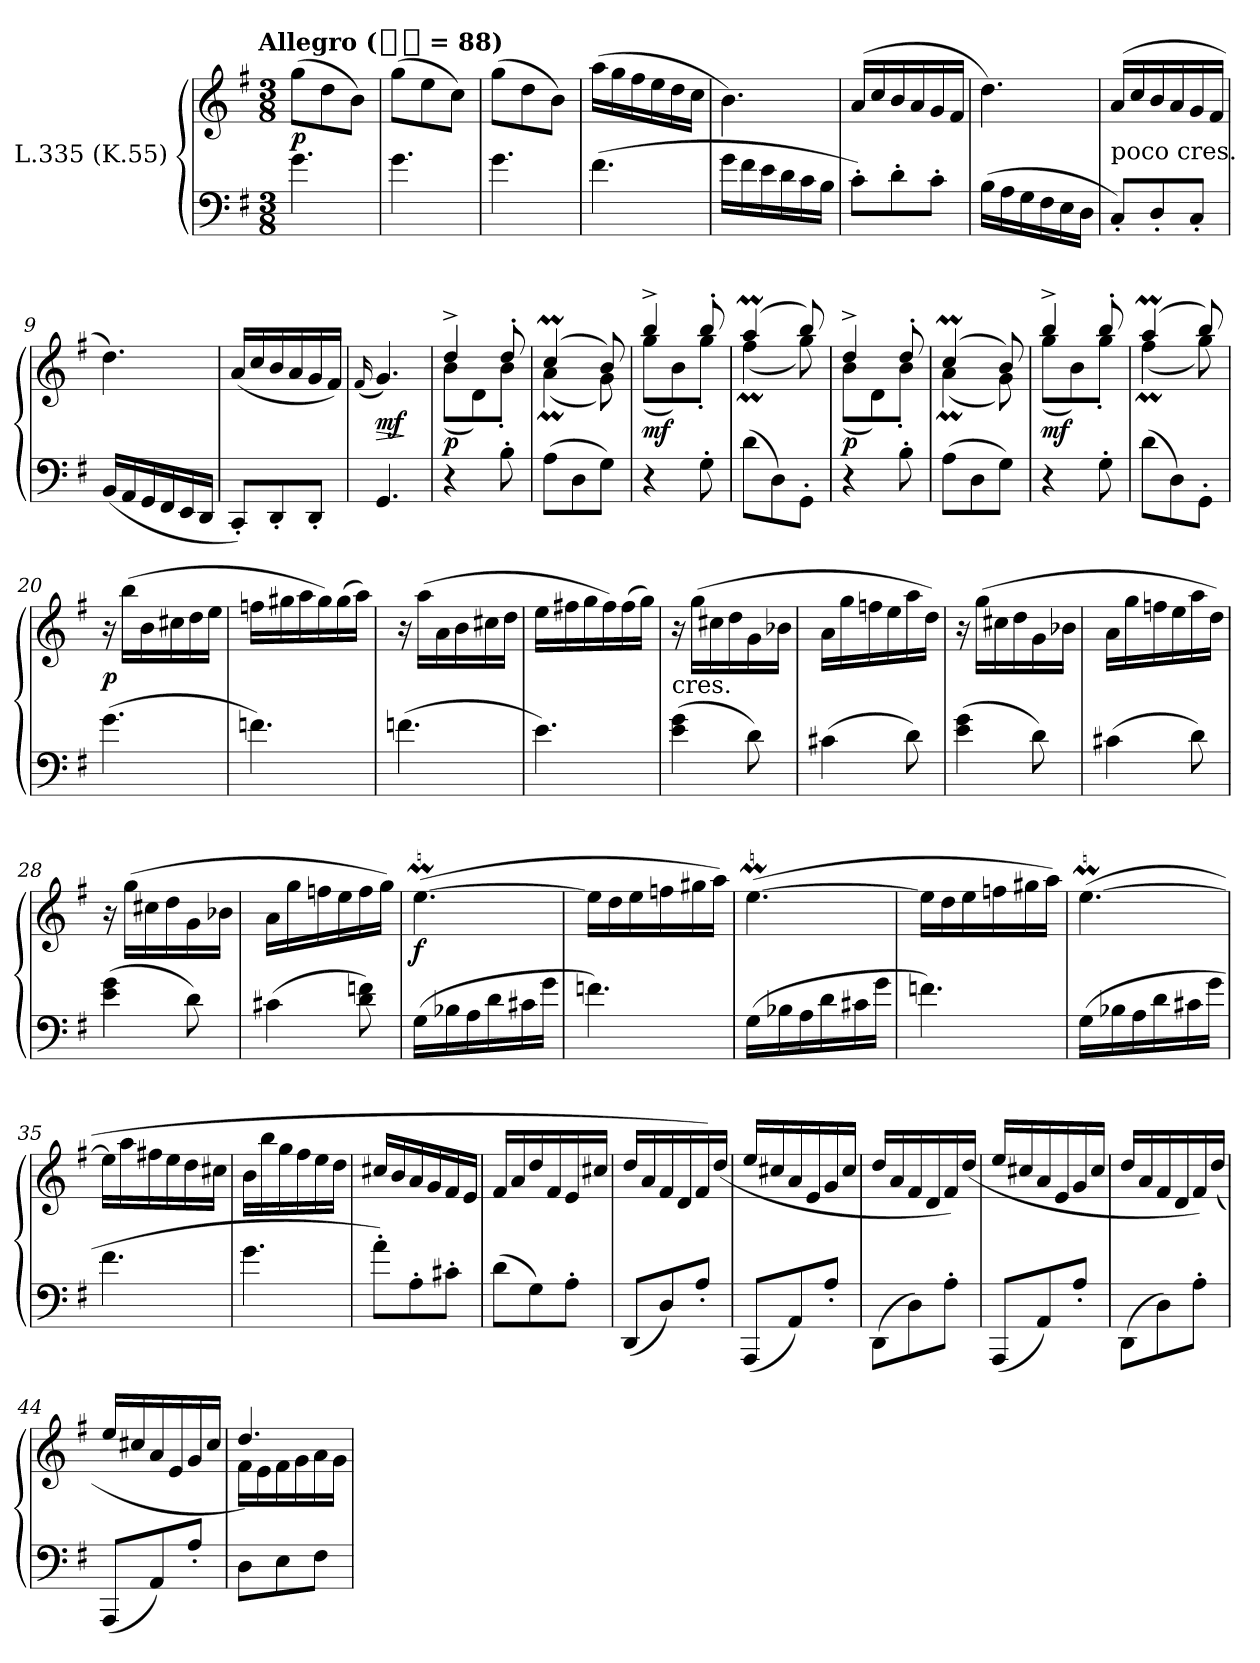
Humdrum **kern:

**kern	**kern	**dynam
*part1	*part1	*part1
*staff2	*staff1	*staff1/2
*I"L.335 (K.55)	*	*
*clefF4	*clefG2	*
*k[f#]	*k[f#]	*
*G:	*G:	*
!!LO:TX:omd:t=Allegro ([quarter-dot] = 88)
*M3/8	*M3/8	*
*MM132	*MM132	*
=1	=1	=1
4.g	(8ggL	p
.	8dd	.
.	8bJ)	.
=2	=2	=2
4.g	(8ggL	.
.	8ee	.
.	8ccJ)	.
=3	=3	=3
4.g	(8ggL	.
.	8dd	.
.	8bJ)	.
=4	=4	=4
(4.f#	(16aaLL	.
.	16gg	.
.	16ff#	.
.	16ee	.
.	16dd	.
.	16ccJJ	.
=5	=5	=5
16gLL	4.b)	.
16f#	.	.
16e	.	.
16d	.	.
16c	.	.
16BJJ	.	.
!!LO:LB:g=z
=6	=6	=6
8c'L)	(16aLL	.
.	16cc	.
8d'	16b	.
.	16a	.
8c'J	16g	.
.	16f#JJ	.
=7	=7	=7
(16BLL	4.dd)	.
16A	.	.
16G	.	.
16F#	.	.
16E	.	.
16DJJ	.	.
=8	=8	=8
!	!LO:TX:c:t=poco cres.	!
8C'L)	(16aLL	.
.	16cc	.
8D'	16b	.
.	16a	.
8C'J	16g	.
.	16f#JJ	.
=9	=9	=9
(>16BBLL	4.dd)	.
16AA	.	.
16GG	.	.
16FF#	.	.
16EE	.	.
16DDJJ	.	.
=10	=10	=10
8CC'L)	(16aLL	.
.	16cc	.
8DD'	16b	.
.	16a	.
8DD'J	16g	.
.	16f#JJ)	.
=11	=11	=11
.	(16qqf#	.
4.GG	4.g)	> mf
.	.	]
!!LO:LB:g=z
=12	=12	=12
*	*^	*
4r	4dd^	(8bL	p
.	.	8d)	.
8B'	8dd'	8b'J	.
=13	=13	=13	=13
(8AL	(4ccM	(4aM	.
8D	.	.	.
8GJ)	8b)	8g)	.
=14	=14	=14	=14
4r	4bb^	(8ggL	mf
.	.	8b)	.
8G'	8bb'	8gg'J	.
=15	=15	=15	=15
(8dL	(4aaM	(4ff#m	.
8D)	.	.	.
8GG'J	8bb)	8gg)	.
=16	=16	=16	=16
4r	4dd^	(8bL	p
.	.	8d)	.
8B'	8dd'	8b'J	.
=17	=17	=17	=17
(8AL	(4ccM	(4aM	.
8D	.	.	.
8GJ)	8b)	8g)	.
=18	=18	=18	=18
4r	4bb^	(8ggL	mf
.	.	8b)	.
8G'	8bb'	8gg'J	.
=19	=19	=19	=19
(8dL	(4aaM	(4ff#m	.
8D)	.	.	.
8GG'J	8bb)	8gg)	.
*	*v	*v	*
!!LO:LB:g=z
=20	=20	=20
(4.g	16r	p
.	(16bbLL	.
.	16b	.
.	16cc#X	.
.	16dd	.
.	16eeJJ	.
=21	=21	=21
4.fn)	16ffnLL	.
.	16gg#X	.
.	16aa	.
.	16gg#)	.
.	(16gg#	.
.	16aaJJ)	.
=22	=22	=22
(4.fn	16r	.
.	(16aaLL	.
.	16a	.
.	16b	.
.	16cc#X	.
.	16ddJJ	.
=23	=23	=23
4.e)	16eeLL	.
.	16ff#X	.
.	16gg	.
.	16ff#)	.
.	(16ff#	.
.	16ggJJ)	.
=24	=24	=24
!	!LO:TX:c:t=cres.	!
(4e 4g	16r	.
.	(16ggLL	.
.	16cc#X	.
.	16dd	.
8d)	16g	.
.	16b-XJJ	.
!!LO:LB:g=z
=25	=25	=25
(4c#X	16aLL	.
.	16gg	.
.	16ffn	.
.	16ee	.
8d)	16aa	.
.	16ddJJ)	.
=26	=26	=26
(4e 4g	16r	.
.	(16ggLL	.
.	16cc#X	.
.	16dd	.
8d)	16g	.
.	16b-XJJ	.
=27	=27	=27
(4c#X	16aLL	.
.	16gg	.
.	16ffn	.
.	16ee	.
8d)	16aa	.
.	16ddJJ)	.
=28	=28	=28
(4e 4g	16r	.
.	(16ggLL	.
.	16cc#X	.
.	16dd	.
8d)	16g	.
.	16b-XJJ	.
=29	=29	=29
(4c#X	16aLL	.
.	16gg	.
.	16ffn	.
.	16ee	.
8d 8fn)	16ff	.
.	16ggJJ)	.
!!LO:LB:g=z
=30	=30	=30
(16GLL	([4.eem	f
16B-X	.	.
16A	.	.
16d	.	.
16c#X	.	.
16gJJ	.	.
=31	=31	=31
4.fn)	16eeLL]	.
.	16dd	.
.	16ee	.
.	16ffn	.
.	16gg#X	.
.	16aaJJ)	.
=32	=32	=32
(16GLL	([4.eem	.
16B-X	.	.
16A	.	.
16d	.	.
16c#X	.	.
16gJJ	.	.
=33	=33	=33
4.fn)	16eeLL]	.
.	16dd	.
.	16ee	.
.	16ffn	.
.	16gg#X	.
.	16aaJJ)	.
=34	=34	=34
(16GLL	([4.eem	.
16B-X	.	.
16A	.	.
16d	.	.
16c#X	.	.
16gJJ	.	.
!!LO:LB:g=z
=35	=35	=35
4.f#	16eeLL]	.
.	16aa	.
.	16ff#X	.
.	16ee	.
.	16dd	.
.	16cc#XJJ	.
=36	=36	=36
4.g	16bLL	.
.	16bb	.
.	16gg	.
.	16ff#	.
.	16ee	.
.	16ddJJ	.
=37	=37	=37
8a'L)	16cc#XLL	.
.	16b	.
8A'	16a	.
.	16g	.
8c#X'J	16f#	.
.	16eJJ	.
=38	=38	=38
(8dL	16f#LL	.
.	16a	.
8G)	16dd	.
.	16f#	.
8A'J	16e	.
.	16cc#XJJ	.
=39	=39	=39
(8DDL	16ddLL	.
.	16a	.
8D)	16f#	.
.	16d	.
8A'J	16f#)	.
.	(>16ddJJ	.
!!LO:LB:g=z
=40	=40	=40
(8AAAL	16eeLL	.
.	16cc#X	.
8AA)	16a	.
.	16e	.
8A'J	16g	.
.	16cc#JJ	.
=41	=41	=41
(8DD\L	16ddLL	.
.	16a	.
8D\)	16f#	.
.	16d	.
8A'\J	16f#)	.
.	(>16ddJJ	.
=42	=42	=42
(8AAAL	16eeLL	.
.	16cc#X	.
8AA)	16a	.
.	16e	.
8A'J	16g	.
.	16cc#JJ	.
=43	=43	=43
(8DD\L	16ddLL	.
.	16a	.
8D\)	16f#	.
.	16d	.
8A'\J	16f#)	.
.	(>16ddJJ	.
=44	=44	=44
(8AAAL	16eeLL	.
.	16cc#X	.
8AA)	16a	.
.	16e	.
8A'J	16g	.
.	16cc#JJ	.
!!LO:LB:g=z
=45	=45	=45
*	*^	*
8DL	4.dd)	16f#LL	.
.	.	16e	.
8E	.	16f#	.
.	.	16g	.
8F#J	.	16a	.
.	.	16gJJ	.
*	*v	*v	*
=	=	=
*-	*-	*-
